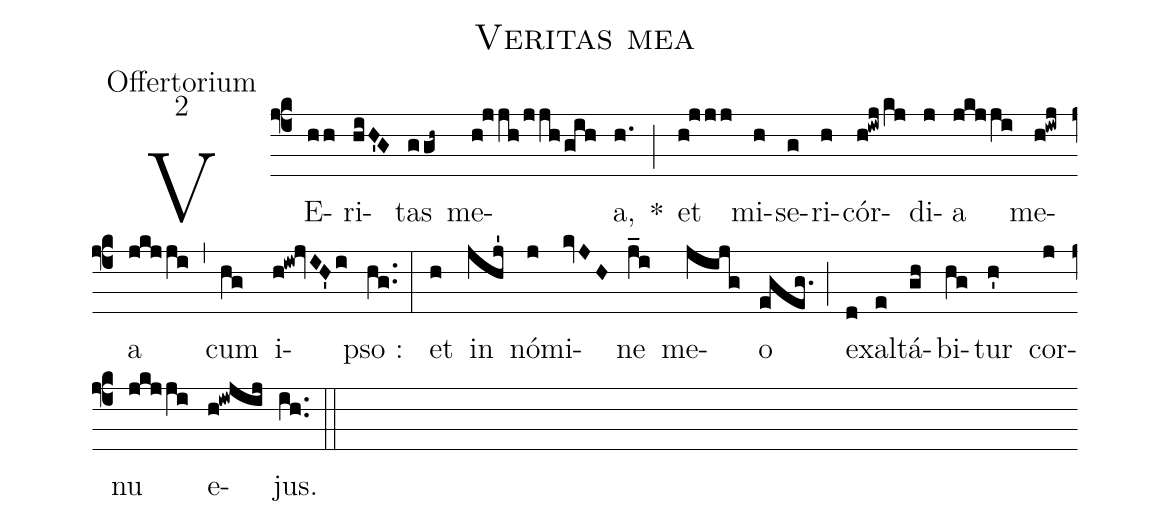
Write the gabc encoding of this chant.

name:Veritas mea;
office-part:Offertorium;
mode:2;
%%
(f4) VE(hh)ri(hiH'G)tas(ggh~) me(h!jjh/jjh/gih)a,(h.) *(;) et(h!jjj) mi(h)se(g)ri(h)cór(h!iwj/kj)di(j)a(jkjji) me(h!iwj)a(jkjji) (,) cum(hg) i(h!iw!jvIH'i)pso :(hg..) (:) et(h) in(jhj') nó(j)mi(kvJH)ne(j_i) me(jijg)o(egeg.) (;) ex(d)al(e)tá(gh)bi(hg)tur(h') cor(j)nu(jkjji) e(h!iwjij)jus.(ih..) (::)
